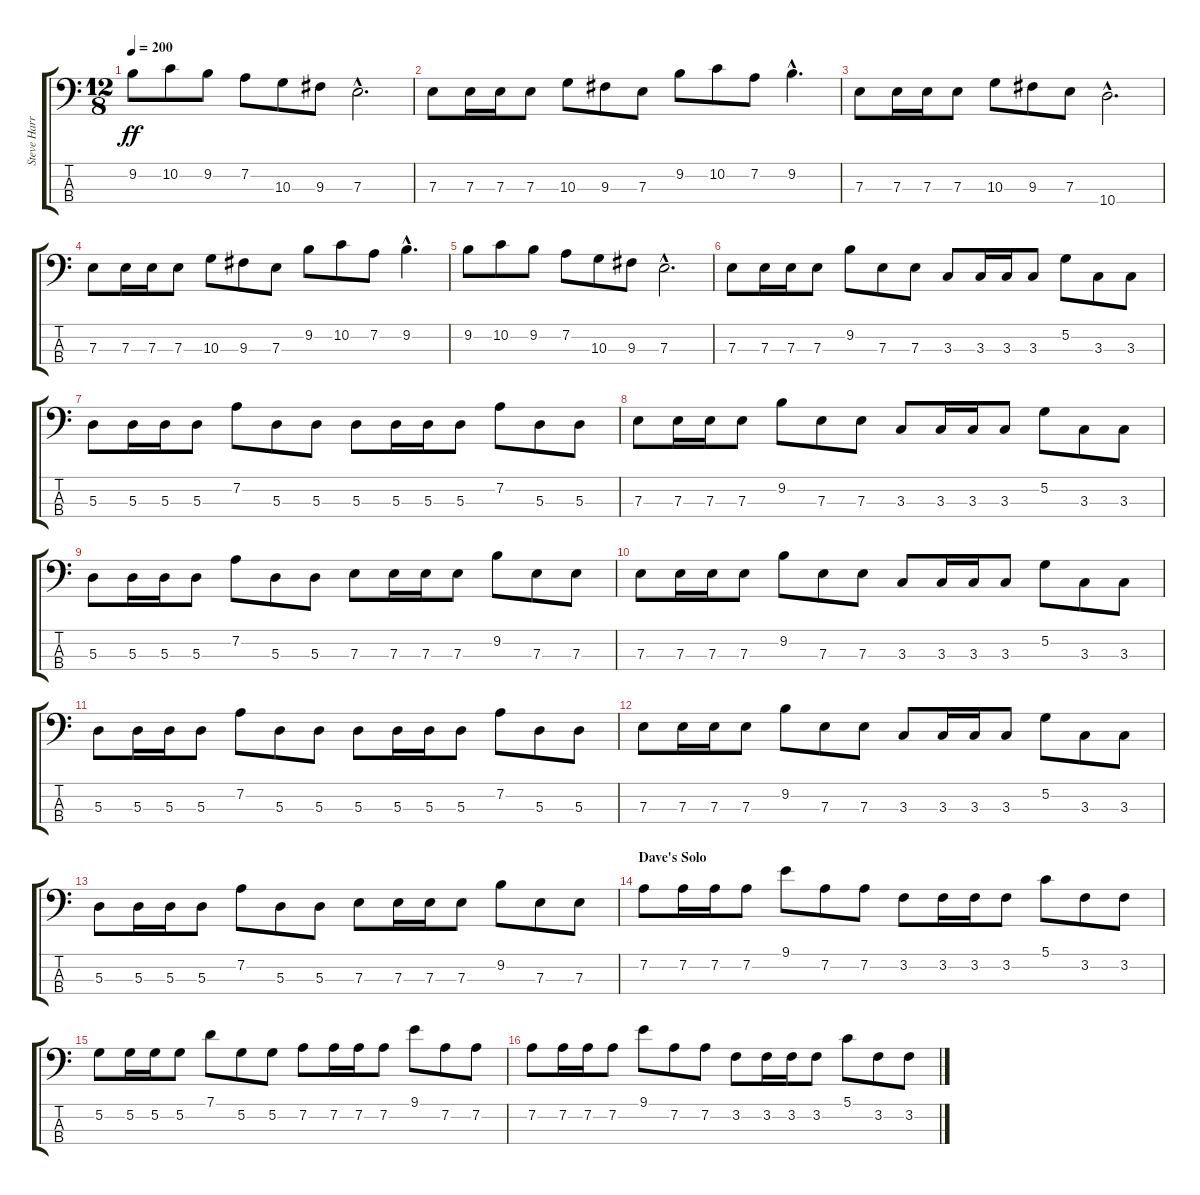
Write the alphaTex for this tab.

\track ("Steve Harris" "Steve Harr") {instrument electricbassfinger}
\staff {score tabs}
\tuning (G2 D2 A1 E1) {hide}
\ts (12 8)
\tempo 200
\clef f4
\ks c
9.2.8{dy ff} 10.2.8 9.2.8 7.2.8 10.3.8 9.3.8 7.3{hac}.2{d} |
7.3.8 7.3.16 7.3.16 7.3.8 10.3.8 9.3.8 7.3.8 9.2.8 10.2.8 7.2.8 9.2{hac}.4{d} |
7.3.8 7.3.16 7.3.16 7.3.8 10.3.8 9.3.8 7.3.8 10.4{hac}.2{d} |
7.3.8 7.3.16 7.3.16 7.3.8 10.3.8 9.3.8 7.3.8 9.2.8 10.2.8 7.2.8 9.2{hac}.4{d} |
9.2.8 10.2.8 9.2.8 7.2.8 10.3.8 9.3.8 7.3{hac}.2{d} |
7.3.8 7.3.16 7.3.16 7.3.8 9.2.8 7.3.8 7.3.8 3.3.8 3.3.16 3.3.16 3.3.8 5.2.8 3.3.8 3.3.8 |
5.3.8 5.3.16 5.3.16 5.3.8 7.2.8 5.3.8 5.3.8 5.3.8 5.3.16 5.3.16 5.3.8 7.2.8 5.3.8 5.3.8 |
7.3.8 7.3.16 7.3.16 7.3.8 9.2.8 7.3.8 7.3.8 3.3.8 3.3.16 3.3.16 3.3.8 5.2.8 3.3.8 3.3.8 |
5.3.8 5.3.16 5.3.16 5.3.8 7.2.8 5.3.8 5.3.8 7.3.8 7.3.16 7.3.16 7.3.8 9.2.8 7.3.8 7.3.8 |
7.3.8 7.3.16 7.3.16 7.3.8 9.2.8 7.3.8 7.3.8 3.3.8 3.3.16 3.3.16 3.3.8 5.2.8 3.3.8 3.3.8 |
5.3.8 5.3.16 5.3.16 5.3.8 7.2.8 5.3.8 5.3.8 5.3.8 5.3.16 5.3.16 5.3.8 7.2.8 5.3.8 5.3.8 |
7.3.8 7.3.16 7.3.16 7.3.8 9.2.8 7.3.8 7.3.8 3.3.8 3.3.16 3.3.16 3.3.8 5.2.8 3.3.8 3.3.8 |
5.3.8 5.3.16 5.3.16 5.3.8 7.2.8 5.3.8 5.3.8 7.3.8 7.3.16 7.3.16 7.3.8 9.2.8 7.3.8 7.3.8 |
\section ("" "Dave's Solo")
7.2.8 7.2.16 7.2.16 7.2.8 9.1.8 7.2.8 7.2.8 3.2.8 3.2.16 3.2.16 3.2.8 5.1.8 3.2.8 3.2.8 |
5.2.8 5.2.16 5.2.16 5.2.8 7.1.8 5.2.8 5.2.8 7.2.8 7.2.16 7.2.16 7.2.8 9.1.8 7.2.8 7.2.8 |
7.2.8 7.2.16 7.2.16 7.2.8 9.1.8 7.2.8 7.2.8 3.2.8 3.2.16 3.2.16 3.2.8 5.1.8 3.2.8 3.2.8
